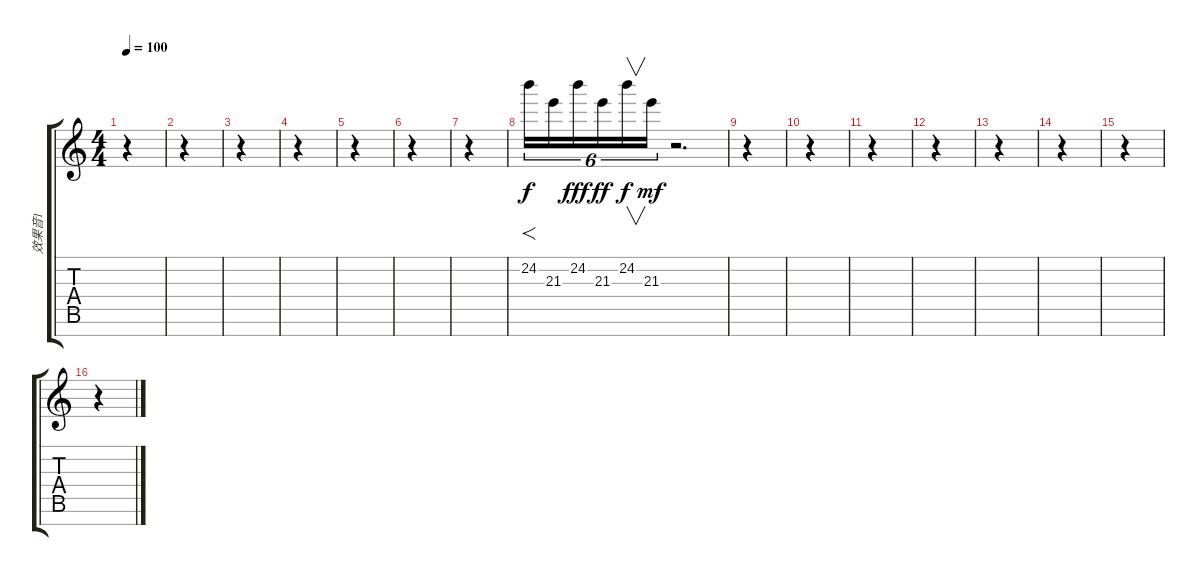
\track ("效果音1" "效果音1") {instrument electricguitarjazz}
\staff {score tabs}
\tuning (E4 B3 G3 D3 A2 E2 B1) {hide}
\ts (4 4)
\tempo 100
\clef g2
\ks c
r.4{dy f} |
r.4 |
r.4 |
r.4 |
r.4 |
r.4 |
r.4 |
24.2.16{f tu (6 4) volume 13 instrument electricguitarjazz} 21.3.16{tu (6 4)} 24.2.16{tu (6 4) dy fff} 21.3.16{tu (6 4) dy ff} 24.2.16{v tu (6 4) dy f} 21.3.16{tu (6 4) dy mf} r.2{d volume 16 instrument overdrivenguitar} |
r.4 |
r.4 |
r.4 |
r.4 |
r.4 |
r.4 |
r.4 |
r.4
